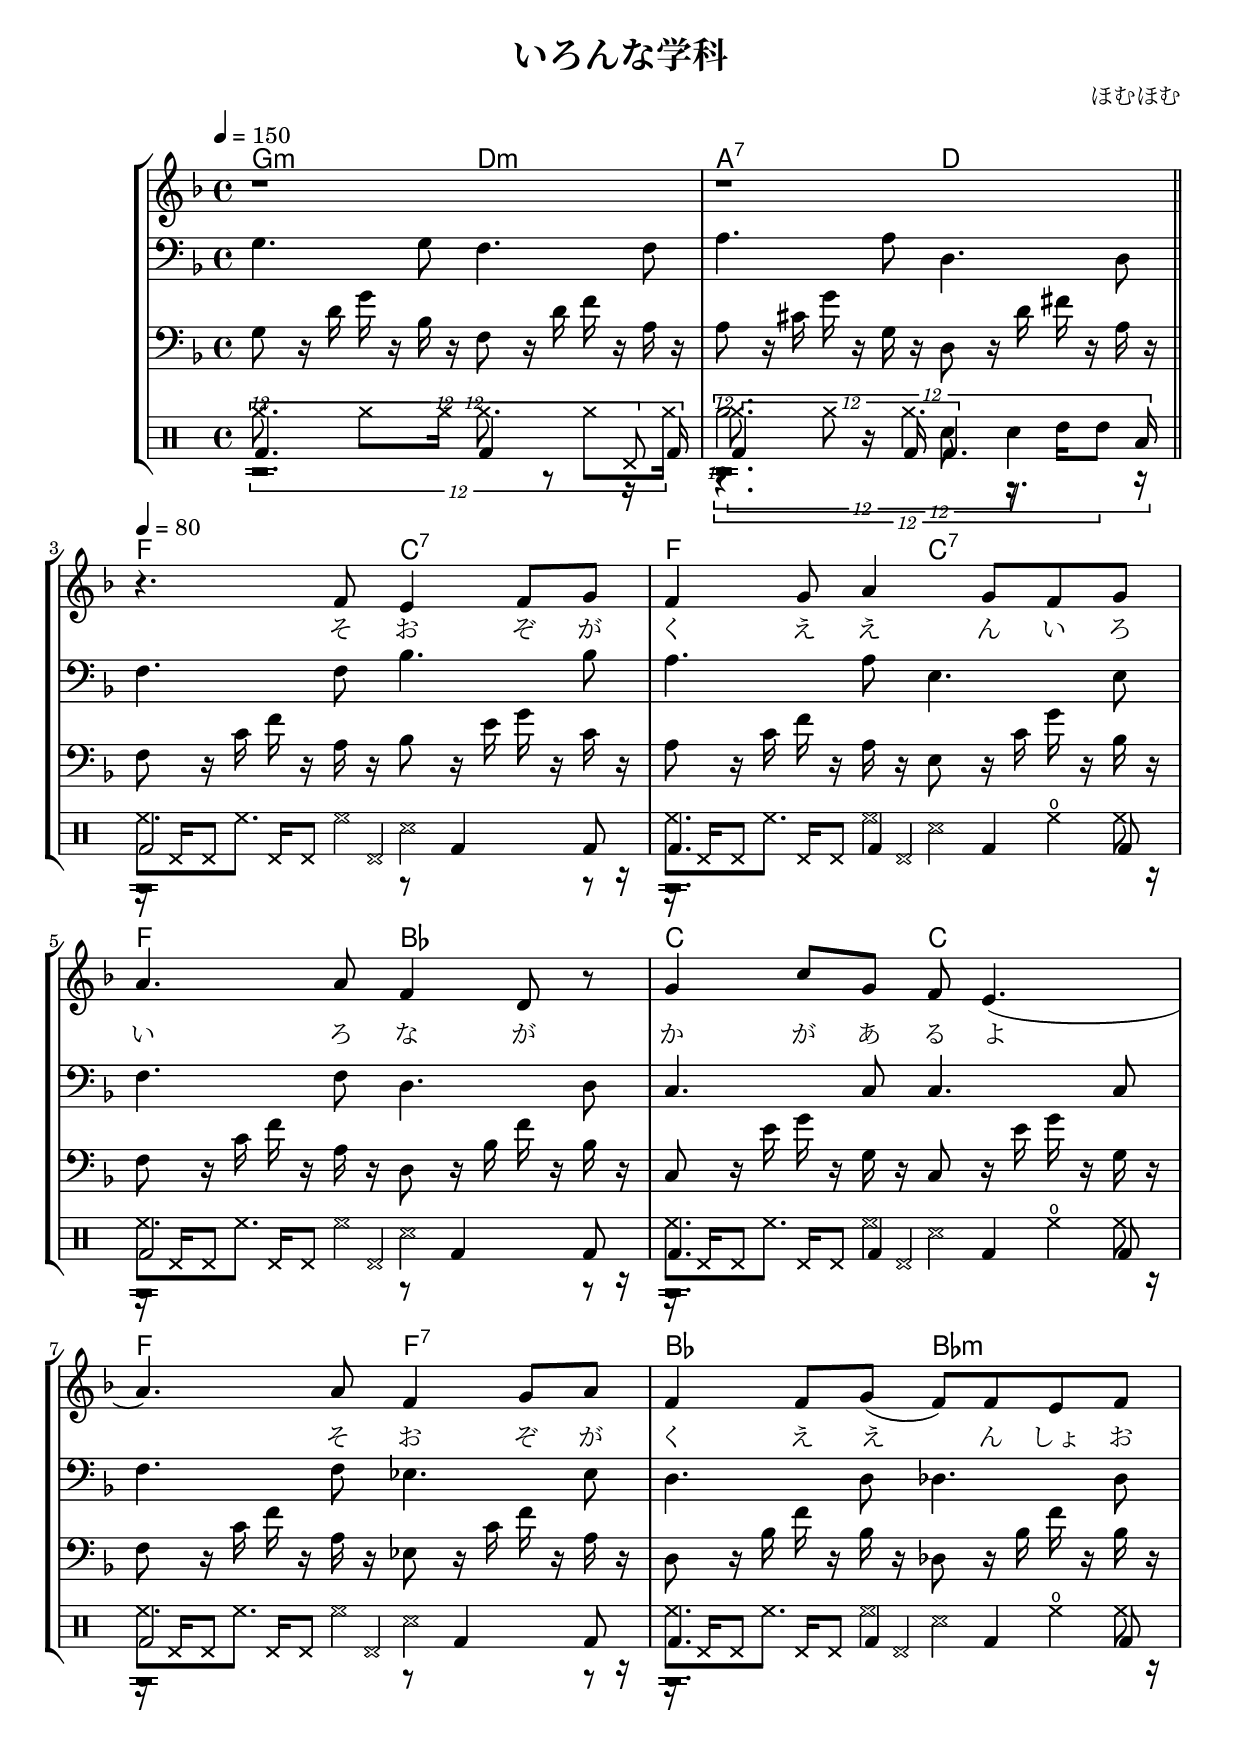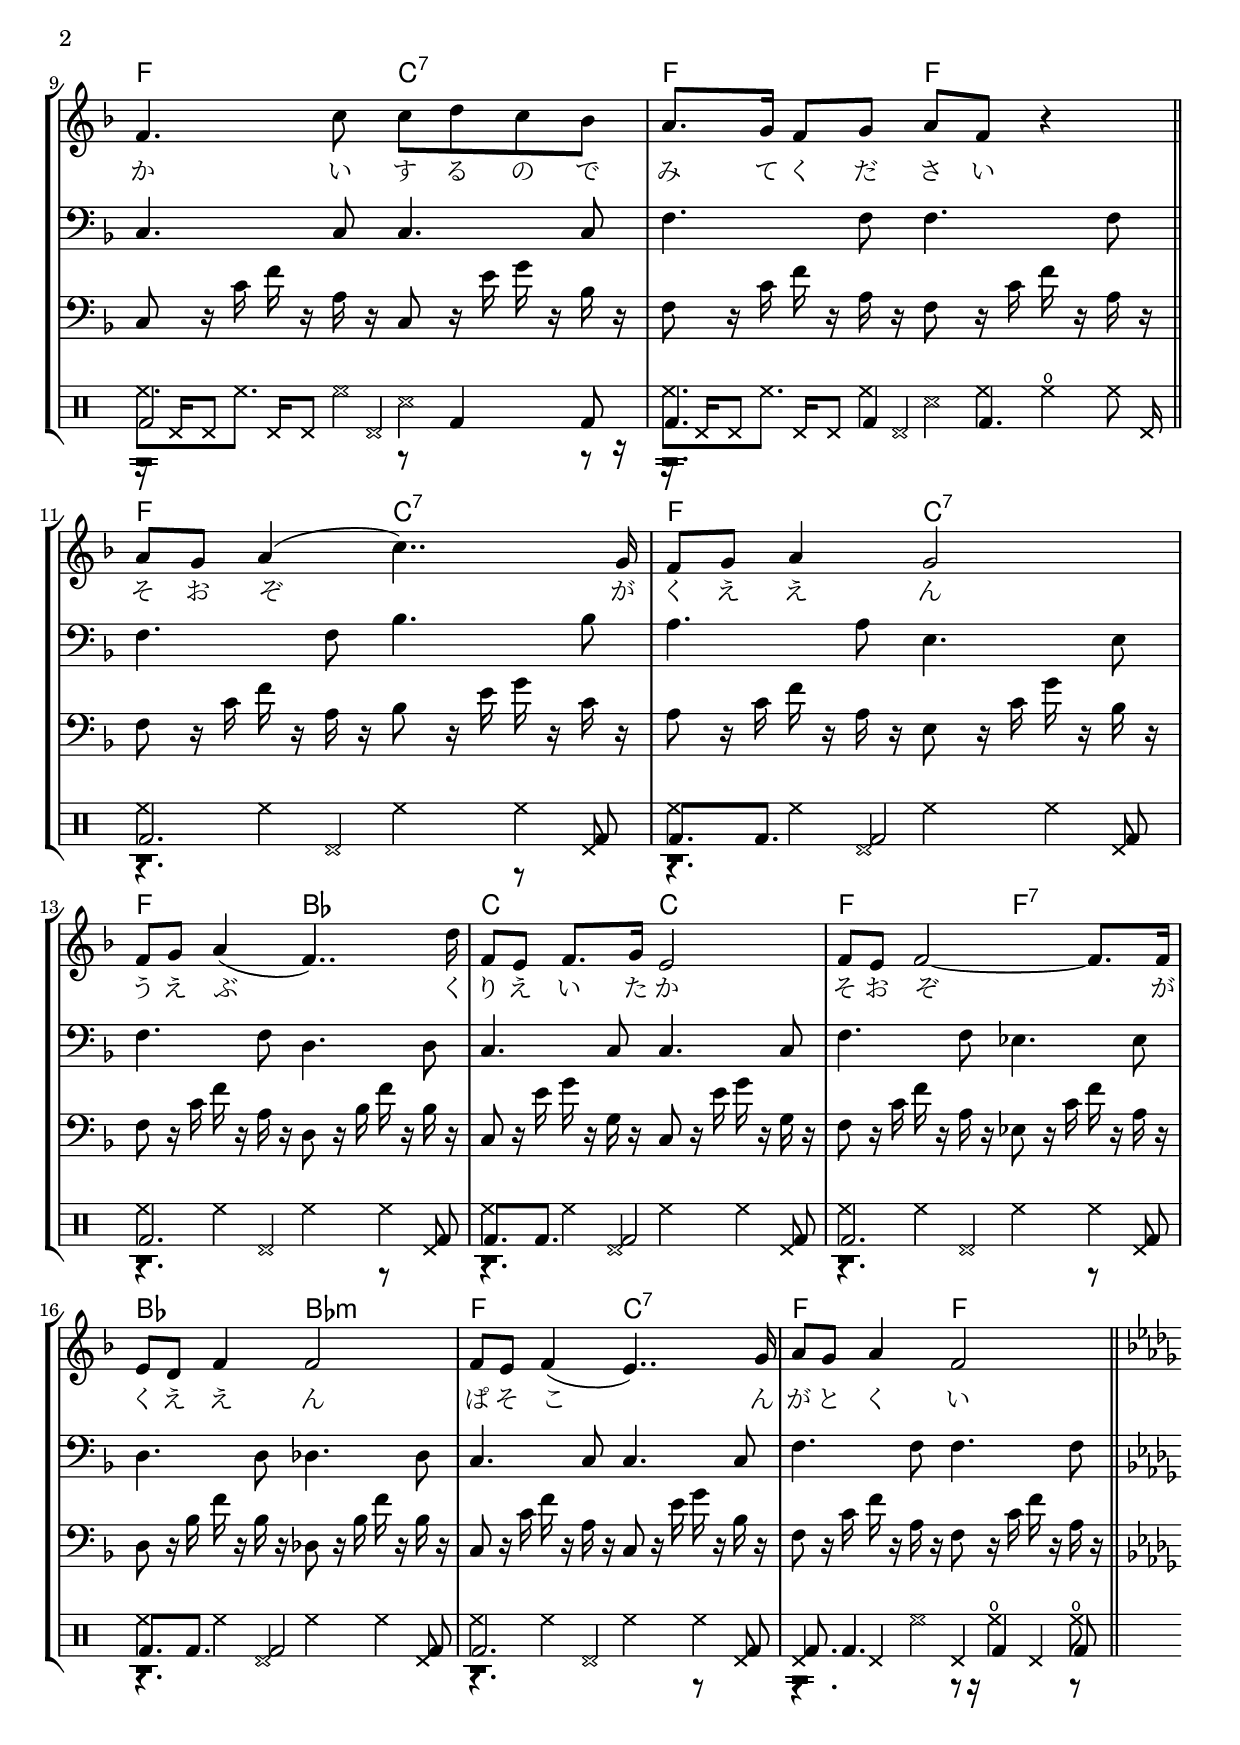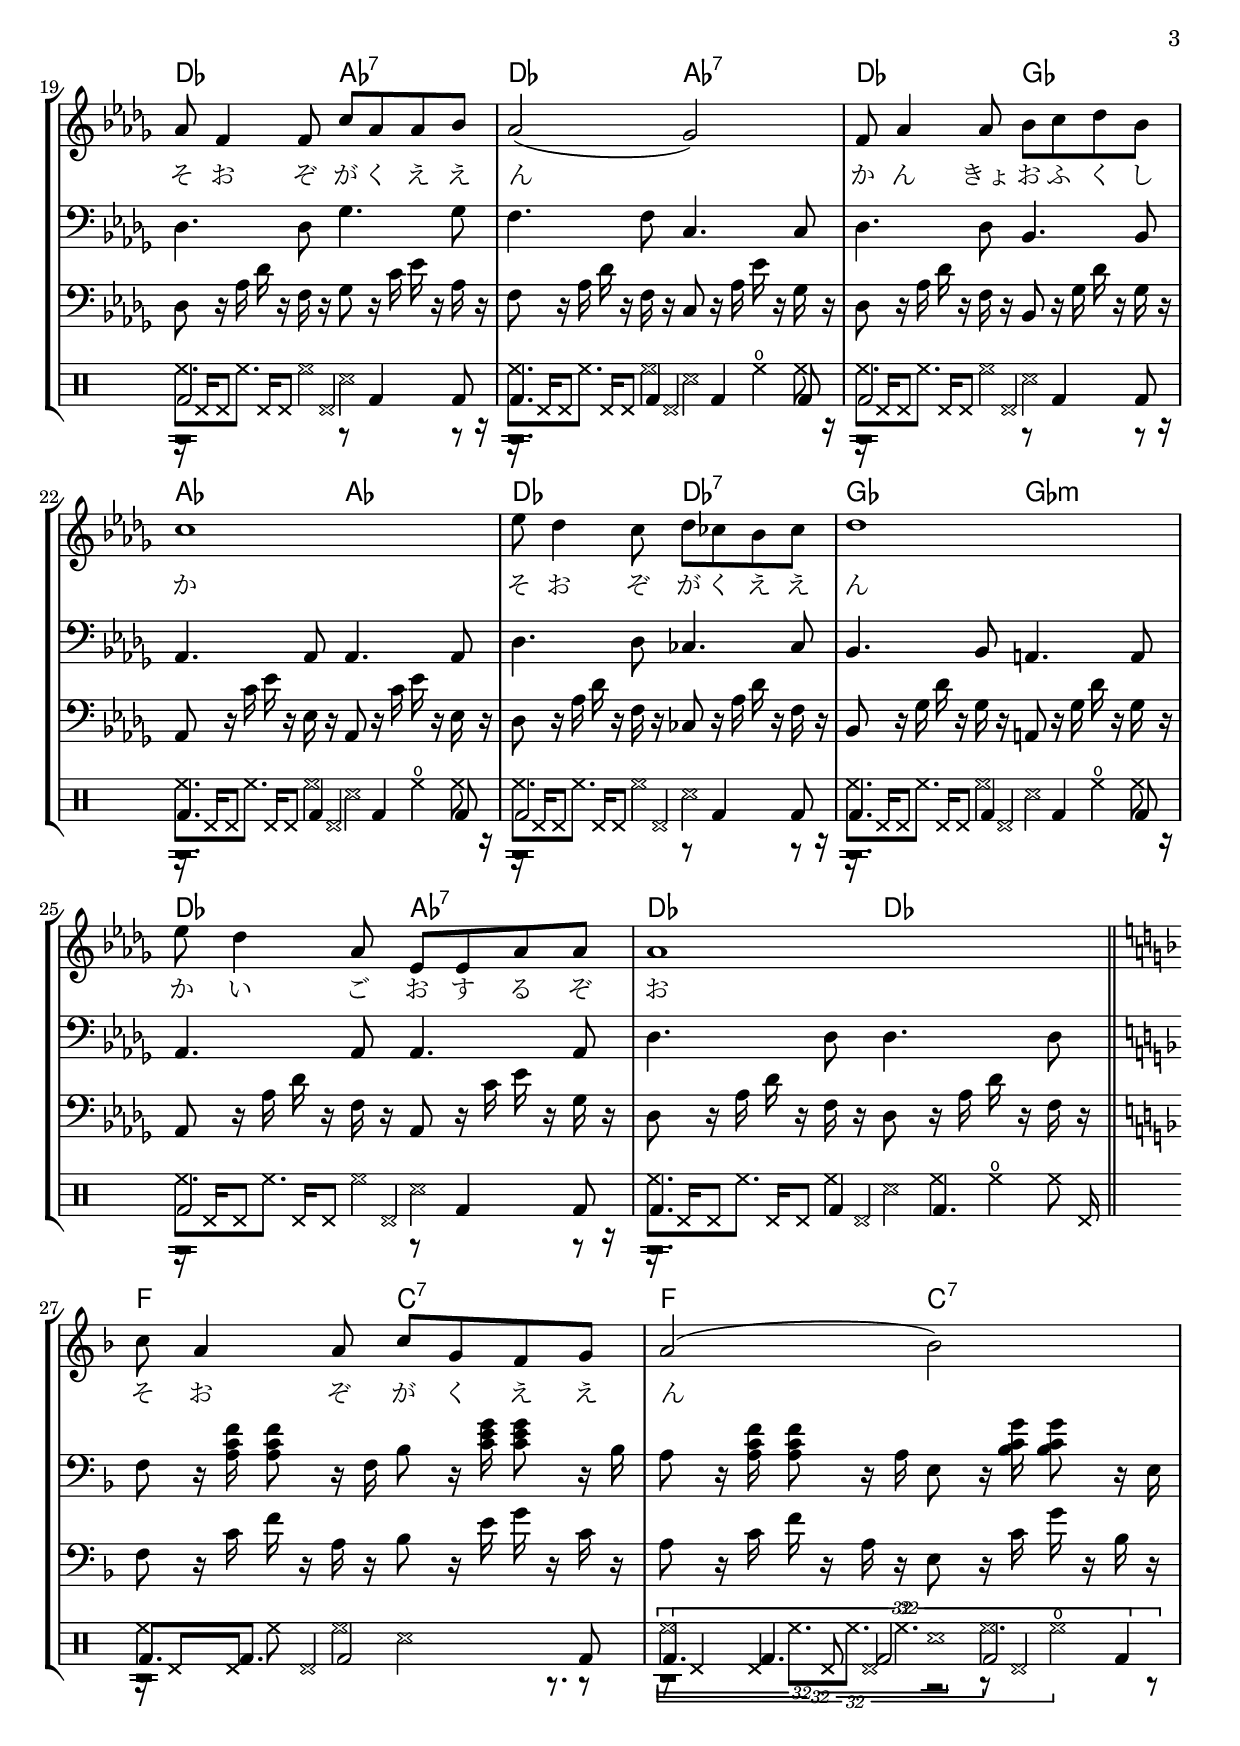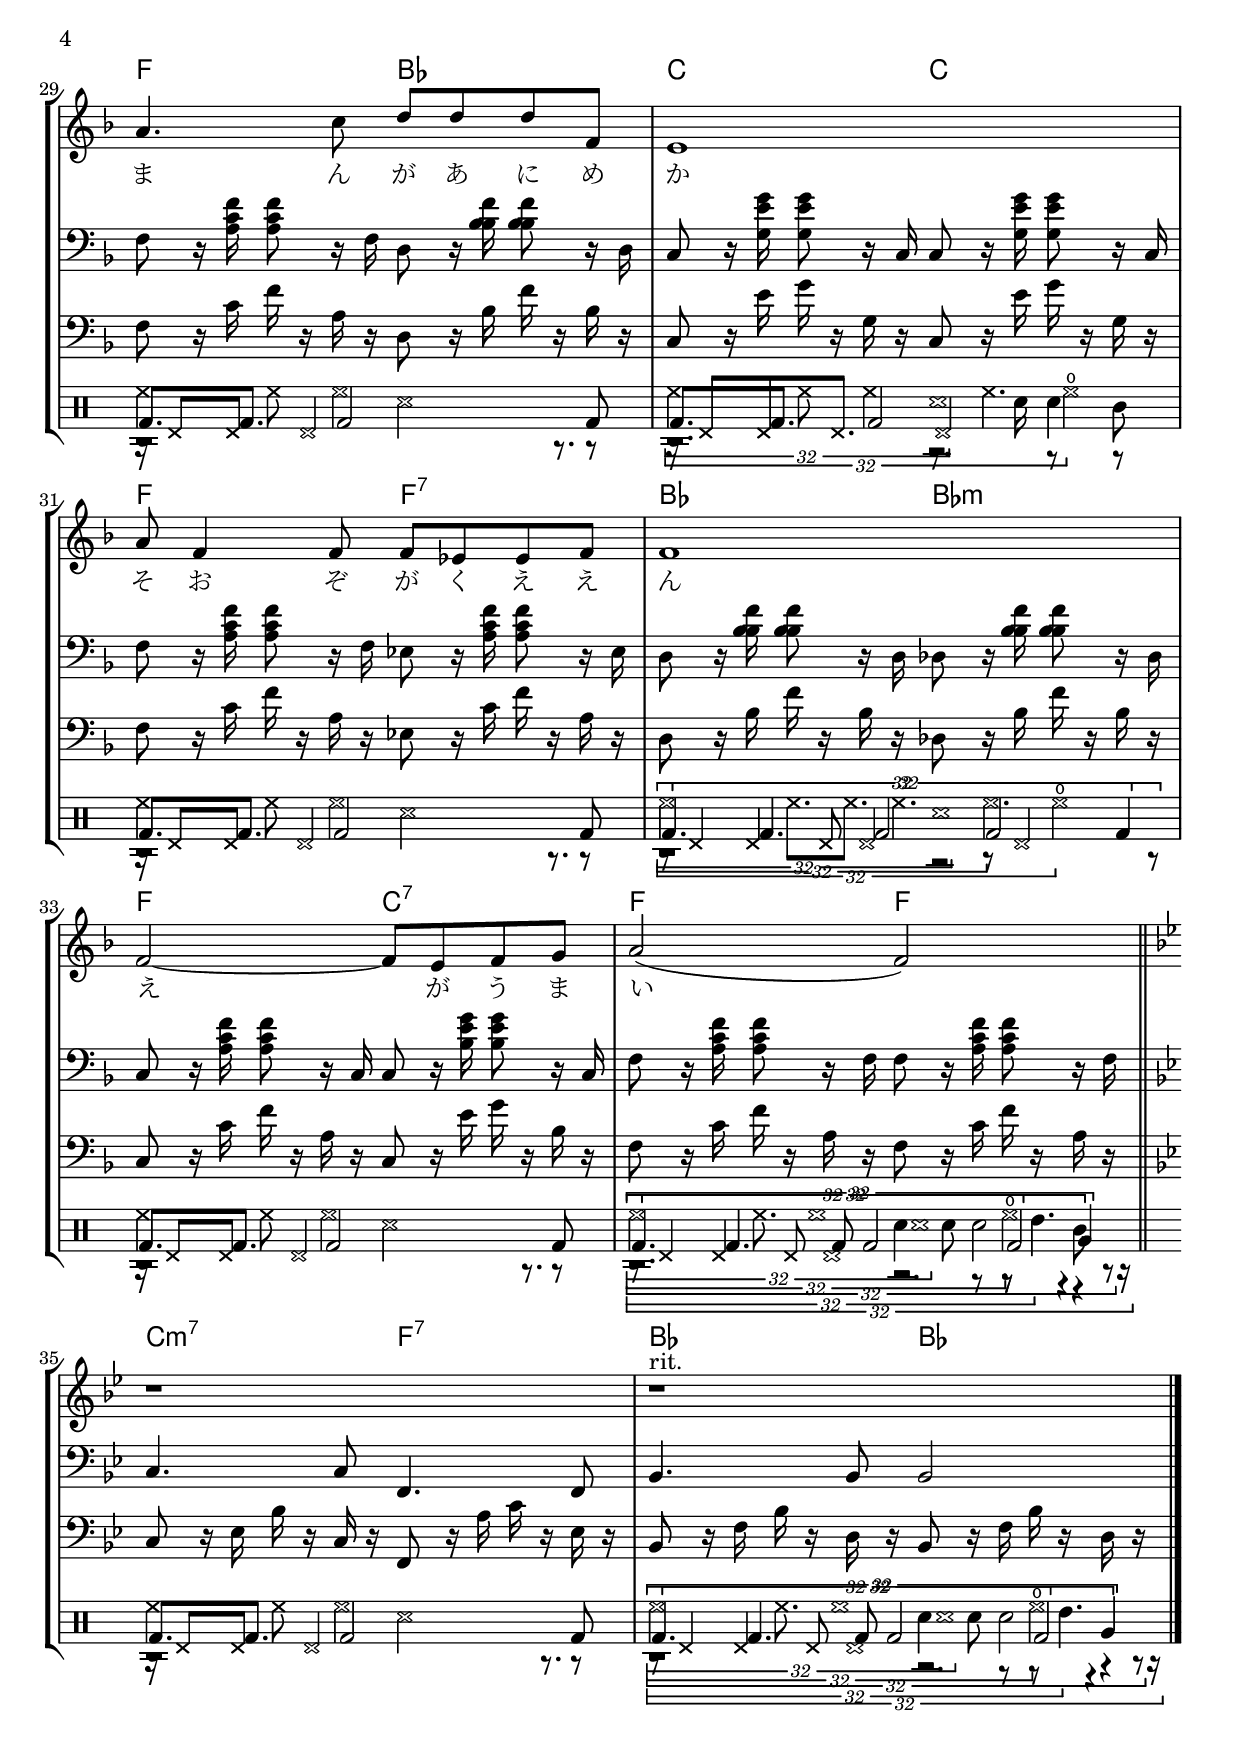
\version "2.12.1"

\header {
	title = \markup {いろんな学科}
	composer = \markup \center-column {ほむほむ}
}

harmony = \chordmode {
	g2:m d:m a:7 d 

	f c:7 f c:7 f bes c c f f:7 bes bes:m f c:7 f f 

	f c:7 f c:7 f bes c c f f:7 bes bes:m f c:7 f f 

	des as:7 des as:7 des ges as as des des:7 ges ges:m des as:7 des des 

	f c:7 f c:7 f bes c c f f:7 bes bes:m f c:7 f f 

	c:min7 f:7 bes bes 
}

melody = {
	\key f \major
	\tempo 4 = 150
	r1 | r1   
	\set Staff.midiInstrument = #"mmi0.38"
		\tempo 4 = 80
r4. f'8  e'4  f'8  g'8 
	f'4  g'8  a'4  g'8  f'8  g'8 
	a'4.  a'8  f'4  d'8  r8 
	g'4  c''8  g'8  f'8  e'4. 
	(a'4.)  a'8  f'4  g'8  a'8 
	f'4  f'8  g'8  (f'8)  f'8  e'8  f'8 
	f'4.  c''8  c''8  d''8  c''8  bes'8 
	a'8.  g'16  f'8  g'8  a'8  f'8  	r4 	\set Staff.midiInstrument = #"mmi0.38"
	 a'8  g'8  a'4  (c''4..)  g'16 
	f'8  g'8  a'4  g'2 
	f'8  g'8  a'4  (f'4..)  d''16 
	f'8  e'8  f'8.  g'16  e'2 
	f'8  e'8  f'2~f'8.  f'16 
	e'8  d'8  f'4  f'2 
	f'8  e'8  f'4  (e'4..)  g'16 
	a'8  g'8  a'4  f'2
	\set Staff.midiInstrument = #"mmi0.38"
		\key des \major
 as'8  f'4  f'8  c''8  as'8  as'8  bes'8 
	as'2  (ges'2) 
	f'8  as'4  as'8  bes'8  c''8  des''8  bes'8 
	c''1 
	es''8  des''4  c''8  des''8  ces''8  bes'8  ces''8 
	des''1 
	es''8  des''4  as'8  es'8  es'8  as'8  as'8 
	as'1
	\set Staff.midiInstrument = #"mmi0.38"
		\key f \major
 c''8  a'4  a'8  c''8  g'8  f'8  g'8 
	a'2  (bes'2) 
	a'4.  c''8  d''8  d''8  d''8  f'8 
	e'1 
	a'8  f'4  f'8  f'8  es'8  es'8  f'8 
	f'1 
	f'2~f'8  e'8  f'8  g'8 
	a'2  (f'2)
	\key bes \major
	r1 | r1^"rit." \bar "|."
}

words = \lyricmode {
	
	そ  お  ぞ  が  く  え  え  ん  い  ろ  い  ろ  な  が  か  が  あ  る  よ  そ  お  ぞ  が  く  え  え  ん  しょ  お  か  い  す  る  の  で  み  て  く  だ  さ  い  
	そ  お  ぞ  が  く  え  え  ん  う  え  ぶ  く  り  え  い  た  か  そ  お  ぞ  が  く  え  え  ん  ぱ  そ  こ  ん  が  と  く  い  
	そ  お  ぞ  が  く  え  え  ん  か  ん  きょ  お  ふ  く  し  か  そ  お  ぞ  が  く  え  え  ん  か  い  ご  お  す  る  ぞ  お  
	そ  お  ぞ  が  く  え  え  ん  ま  ん  が  あ  に  め  か  そ  お  ぞ  が  く  え  え  ん  え  が  う  ま  い  
	
}

tempochange = {
	\tempo 4 = 150
	r1 | r1 \bar "||"
	\tempo 4 = 80
	r1 | r1 | r1 | r1 | r1 | r1 | r1 | r1 \bar "||"
	\tempo 4 = 80
	r1 | r1 | r1 | r1 | r1 | r1 | r1 | r1 \bar "||"
	\tempo 4 = 80
	r1 | r1 | r1 | r1 | r1 | r1 | r1 | r1 \bar "||"
	\tempo 4 = 80
	r1 | r1 | r1 | r1 | r1 | r1 | r1 | r1 \bar "||"
	\tempo 4 = 80
	r1 | \tempo 4 = 60 r2 \tempo 4 = 53 r2 \bar "|."
}

mainacc = {
	\clef bass
	\set Staff.midiInstrument = #"Soprano Sax"
	\key f \major
	\tempo 4 = 150
	g4.g8
	f4.f8
	a4.a8
	d4.d8
	\bar "||"

	\set Staff.midiInstrument = #"Lead 4 (chiff)"
	\tempo 4 = 80
	f4.f8
	bes4.bes8
	a4.a8
	e4.e8
	f4.f8
	d4.d8
	c4.c8
	c4.c8
	f4.f8
	es4.es8
	d4.d8
	des4.des8
	c4.c8
	c4.c8
	f4.f8
	f4.f8
	\bar "||"

	\set Staff.midiInstrument = #"Lead 4 (chiff)"
	f4.f8
	bes4.bes8
	a4.a8
	e4.e8
	f4.f8
	d4.d8
	c4.c8
	c4.c8
	f4.f8
	es4.es8
	d4.d8
	des4.des8
	c4.c8
	c4.c8
	f4.f8
	f4.f8
	\bar "||"

	\set Staff.midiInstrument = #"Pan Flute"
	\key des \major
	des4.des8
	ges4.ges8
	f4.f8
	c4.c8
	des4.des8
	bes,4.bes,8
	as,4.as,8
	as,4.as,8
	des4.des8
	ces4.ces8
	bes,4.bes,8
	a,4.a,8
	as,4.as,8
	as,4.as,8
	des4.des8
	des4.des8
	\bar "||"

	\set Staff.midiInstrument = #"Lead 4 (chiff)"
	\key f \major
	f8 r16 <a c' f'>16 <a c' f'>8 r16 f16
	bes8 r16 <c' e' g'>16 <c' e' g'>8 r16 bes16
	a8 r16 <a c' f'>16 <a c' f'>8 r16 a16
	e8 r16 <bes c' g'>16 <bes c' g'>8 r16 e16
	f8 r16 <a c' f'>16 <a c' f'>8 r16 f16
	d8 r16 <bes bes f'>16 <bes bes f'>8 r16 d16
	c8 r16 <g e' g'>16 <g e' g'>8 r16 c16
	c8 r16 <g e' g'>16 <g e' g'>8 r16 c16
	f8 r16 <a c' f'>16 <a c' f'>8 r16 f16
	es8 r16 <a c' f'>16 <a c' f'>8 r16 es16
	d8 r16 <bes bes f'>16 <bes bes f'>8 r16 d16
	des8 r16 <bes bes f'>16 <bes bes f'>8 r16 des16
	c8 r16 <a c' f'>16 <a c' f'>8 r16 c16
	c8 r16 <bes e' g'>16 <bes e' g'>8 r16 c16
	f8 r16 <a c' f'>16 <a c' f'>8 r16 f16
	f8 r16 <a c' f'>16 <a c' f'>8 r16 f16
	\bar "||"

	\set Staff.midiInstrument = #"Lead 4 (chiff)"
	\key bes \major
	c4.c8
	f,4.f,8
	bes,4.bes,8
	bes,2
	\bar "|."
}

subacc = {
	\clef bass
	\set Staff.midiInstrument = #"Rock Organ"
	\key f \major
	\tempo 4 = 150
	g8r16d'16g'16r16bes16r16
	f8r16d'16f'16r16a16r16
	a8r16cis'16g'16r16g16r16
	d8r16d'16fis'16r16a16r16
	\bar "||"

	\set Staff.midiInstrument = #"Slap Bass 1"
	\tempo 4 = 80
	f8r16c'16f'16r16a16r16
	bes8r16e'16g'16r16c'16r16
	a8r16c'16f'16r16a16r16
	e8r16c'16g'16r16bes16r16
	f8r16c'16f'16r16a16r16
	d8r16bes16f'16r16bes16r16
	c8r16e'16g'16r16g16r16
	c8r16e'16g'16r16g16r16
	f8r16c'16f'16r16a16r16
	es8r16c'16f'16r16a16r16
	d8r16bes16f'16r16bes16r16
	des8r16bes16f'16r16bes16r16
	c8r16c'16f'16r16a16r16
	c8r16e'16g'16r16bes16r16
	f8r16c'16f'16r16a16r16
	f8r16c'16f'16r16a16r16
	\bar "||"

	\set Staff.midiInstrument = #"Slap Bass 1"
	f8r16c'16f'16r16a16r16
	bes8r16e'16g'16r16c'16r16
	a8r16c'16f'16r16a16r16
	e8r16c'16g'16r16bes16r16
	f8r16c'16f'16r16a16r16
	d8r16bes16f'16r16bes16r16
	c8r16e'16g'16r16g16r16
	c8r16e'16g'16r16g16r16
	f8r16c'16f'16r16a16r16
	es8r16c'16f'16r16a16r16
	d8r16bes16f'16r16bes16r16
	des8r16bes16f'16r16bes16r16
	c8r16c'16f'16r16a16r16
	c8r16e'16g'16r16bes16r16
	f8r16c'16f'16r16a16r16
	f8r16c'16f'16r16a16r16
	\bar "||"

	\set Staff.midiInstrument = #"Electric Bass (pick)"
	\key des \major
	des8r16as16des'16r16f16r16
	ges8r16c'16es'16r16as16r16
	f8r16as16des'16r16f16r16
	c8r16as16es'16r16ges16r16
	des8r16as16des'16r16f16r16
	bes,8r16ges16des'16r16ges16r16
	as,8r16c'16es'16r16es16r16
	as,8r16c'16es'16r16es16r16
	des8r16as16des'16r16f16r16
	ces8r16as16des'16r16f16r16
	bes,8r16ges16des'16r16ges16r16
	a,8r16ges16des'16r16ges16r16
	as,8r16as16des'16r16f16r16
	as,8r16c'16es'16r16ges16r16
	des8r16as16des'16r16f16r16
	des8r16as16des'16r16f16r16
	\bar "||"

	\set Staff.midiInstrument = #"Slap Bass 1"
	\key f \major
	f8r16c'16f'16r16a16r16
	bes8r16e'16g'16r16c'16r16
	a8r16c'16f'16r16a16r16
	e8r16c'16g'16r16bes16r16
	f8r16c'16f'16r16a16r16
	d8r16bes16f'16r16bes16r16
	c8r16e'16g'16r16g16r16
	c8r16e'16g'16r16g16r16
	f8r16c'16f'16r16a16r16
	es8r16c'16f'16r16a16r16
	d8r16bes16f'16r16bes16r16
	des8r16bes16f'16r16bes16r16
	c8r16c'16f'16r16a16r16
	c8r16e'16g'16r16bes16r16
	f8r16c'16f'16r16a16r16
	f8r16c'16f'16r16a16r16
	\bar "||"

	\set Staff.midiInstrument = #"Slap Bass 1"
	\key bes \major
	c8r16es16bes16r16c16r16
	f,8r16a16c'16r16es16r16
	bes,8r16f16bes16r16d16r16
	bes,8r16f16bes16r16d16r16
	\bar "|."
}

percA = {
	\drummode {
	\times 16/12{ cymr8. cymr8 cymr16 cymr8. cymr8 cymr16 } |\times 16/12{ cymr8. cymr8 cymr4. r16 } \bar "||"
	r1  |r2. hho4  |r1  |r2. hho4  |r1  |r2. hho4  |r1  |r2. hho4  \bar "||"
	r1  |r1  |r1  |r1  |r1  |r1  |r1  |r2 r8 hho4 hho8  \bar "||"
	r1  |r2. hho4  |r1  |r2. hho4  |r1  |r2. hho4  |r1  |r2. hho4  \bar "||"
	hh4 hh8 hh2 r8  |\times 16/32{ hh2 hh8. hh8. hh4. hh2. } |hh4 hh8 hh2 r8  |hh4 hh8 hh4 hh4.  |hh4 hh8 hh2 r8  |\times 16/32{ hh2 hh8. hh8. hh4. hh2. } |hh4 hh8 hh2 r8  |\times 16/32{ hh2 hh8. hh1 r4 r16 } \bar "||"
	hh4 hh8 hh2 r8  |\times 16/32{ hh2 hh8. hh1 r4 r16 } \bar "|."
	}
}

percB = {
	\drummode {
	\times 16/12{ r2 r8 hhp8 } |\times 16/12{ r2. } \bar "||"
	r16 hhp16 hhp8 hhp16 hhp8 hhp2 r16  |r16 hhp16 hhp8 hhp16 hhp8 hhp2 r16  |r16 hhp16 hhp8 hhp16 hhp8 hhp2 r16  |r16 hhp16 hhp8 hhp16 hhp8 hhp2 r16  |r16 hhp16 hhp8 hhp16 hhp8 hhp2 r16  |r16 hhp16 hhp8 hhp16 hhp8 hhp2 r16  |r16 hhp16 hhp8 hhp16 hhp8 hhp2 r16  |r16 hhp16 hhp8 hhp16 hhp8 hhp2 hhp16  \bar "||"
	r4. hhp2 hhp8  |r4. hhp2 hhp8  |r4. hhp2 hhp8  |r4. hhp2 hhp8  |r4. hhp2 hhp8  |r4. hhp2 hhp8  |r4. hhp2 hhp8  |hhp4 hhp4 hhp4 hhp4  \bar "||"
	r16 hhp16 hhp8 hhp16 hhp8 hhp2 r16  |r16 hhp16 hhp8 hhp16 hhp8 hhp2 r16  |r16 hhp16 hhp8 hhp16 hhp8 hhp2 r16  |r16 hhp16 hhp8 hhp16 hhp8 hhp2 r16  |r16 hhp16 hhp8 hhp16 hhp8 hhp2 r16  |r16 hhp16 hhp8 hhp16 hhp8 hhp2 r16  |r16 hhp16 hhp8 hhp16 hhp8 hhp2 r16  |r16 hhp16 hhp8 hhp16 hhp8 hhp2 hhp16  \bar "||"
	r16 hhp8 hhp8 hhp2 r8.  |\times 16/32{ r8 hhp4 hhp4 hhp8 hhp2 r8 hhp2 r8 } |r16 hhp8 hhp8 hhp2 r8.  |r16 hhp8 hhp8 hhp8. hhp2  |r16 hhp8 hhp8 hhp2 r8.  |\times 16/32{ r8 hhp4 hhp4 hhp8 hhp2 r8 hhp2 r8 } |r16 hhp8 hhp8 hhp2 r8.  |\times 16/32{ r8 hhp4 hhp4 hhp8 hhp1 r4 } \bar "||"
	r16 hhp8 hhp8 hhp2 r8.  |\times 16/32{ r8 hhp4 hhp4 hhp8 hhp1 r4 } \bar "|."
	}
}

percC = {
	\drummode {
	\times 16/12{ bd4. bd4 r16 bd16 } |\times 16/12{ bd4 r16 bd16 bd4. } \bar "||"
	hh8. hh8. hh2 r8  |hh8. hh8. hh2 hh8  |hh8. hh8. hh2 r8  |hh8. hh8. hh2 hh8  |hh8. hh8. hh2 r8  |hh8. hh8. hh2 hh8  |hh8. hh8. hh2 r8  |hh8. hh8. hh4 hh4 hh8  \bar "||"
	hh4 hh4 hh4 hh4  |hh4 hh4 hh4 hh4  |hh4 hh4 hh4 hh4  |hh4 hh4 hh4 hh4  |hh4 hh4 hh4 hh4  |hh4 hh4 hh4 hh4  |hh4 hh4 hh4 hh4  |r4. hh2 r8  \bar "||"
	hh8. hh8. hh2 r8  |hh8. hh8. hh2 hh8  |hh8. hh8. hh2 r8  |hh8. hh8. hh2 hh8  |hh8. hh8. hh2 r8  |hh8. hh8. hh2 hh8  |hh8. hh8. hh2 r8  |hh8. hh8. hh4 hh4 hh8  \bar "||"
	r1  |\times 16/32{ r1 r2 hho2 } |r1  |\times 16/32{ r1 r2 hho2 } |r1  |\times 16/32{ r1 r2 hho2 } |r1  |\times 16/32{ r1 r2 hho2 } \bar "||"
	r1  |\times 16/32{ r1 r2 hho2 } \bar "|."
	}
}

percD = {
	\drummode {
	\times 16/12{ r2. } |\times 16/12{ rb2. } \bar "||"
	r2 ss2  |r2 ss2  |r2 ss2  |r2 ss2  |r2 ss2  |r2 ss2  |r2 ss2  |r2 ss2  \bar "||"
	bd2. r8 bd8  |bd8. bd8. bd2 bd8  |bd2. r8 bd8  |bd8. bd8. bd2 bd8  |bd2. r8 bd8  |bd8. bd8. bd2 bd8  |bd2. r8 bd8  |bd8. bd4. r16 bd4 bd8  \bar "||"
	r2 ss2  |r2 ss2  |r2 ss2  |r2 ss2  |r2 ss2  |r2 ss2  |r2 ss2  |r2 ss2  \bar "||"
	bd8. bd8. bd2 bd8  |\times 16/32{ bd4. bd4. bd2 bd2 bd4 } |bd8. bd8. bd2 bd8  |bd8. bd8. bd2 r8  |bd8. bd8. bd2 bd8  |\times 16/32{ bd4. bd4. bd2 bd2 bd4 } |bd8. bd8. bd2 bd8  |\times 16/32{ bd4. bd4. bd8 bd2 r8 bd2 } \bar "||"
	bd8. bd8. bd2 bd8  |\times 16/32{ bd4. bd4. bd8 bd2 r8 bd2 } \bar "|."
	}
}

percE = {
	\drummode {
	r1 |\times 16/12{ r4. sn8 sn4 } \bar "||"
	bd2 r8 bd4 bd8  |bd4. bd4 bd4 bd8  |bd2 r8 bd4 bd8  |bd4. bd4 bd4 bd8  |bd2 r8 bd4 bd8  |bd4. bd4 bd4 bd8  |bd2 r8 bd4 bd8  |bd4. bd4 bd4.  \bar "||"
	r1 | r1 | r1 | r1 | r1 | r1 | r1 | r1 \bar "||"
	bd2 r8 bd4 bd8  |bd4. bd4 bd4 bd8  |bd2 r8 bd4 bd8  |bd4. bd4 bd4 bd8  |bd2 r8 bd4 bd8  |bd4. bd4 bd4 bd8  |bd2 r8 bd4 bd8  |bd4. bd4 bd4.  \bar "||"
	r2 ss2  |\times 16/32{ r1 ss1 } |r2 ss2  |\times 16/32{ r1 ss1 } |r2 ss2  |\times 16/32{ r1 ss1 } |r2 ss2  |\times 16/32{ r1 ss1 } \bar "||"
	r2 ss2  |\times 16/32{ r1 ss1 } \bar "|."
	}
}

percF = {
	\drummode {
	r1 |\times 16/12{ r2 r16 tommh16 tommh8 } \bar "||"
	r1 | r1 | r1 | r1 | r1 | r1 | r1 | r1 \bar "||"
	r1 | r1 | r1 | r1 | r1 | r1 | r1 | r1 \bar "||"
	r1 | r1 | r1 | r1 | r1 | r1 | r1 | r1 \bar "||"
	r1 |r1 |r1 |r2 r8. sn16 sn4  |r1 |r1 |r1 |\times 16/32{ r1 sn4 sn8 sn2 r8 } \bar "||"
	r1 |\times 16/32{ r1 sn4 sn8 sn2 r8 } \bar "|."
	}
}

percG = {
	\drummode {
	r1 |\times 16/12{ r2 r8. toml16 } \bar "||"
	r1 | r1 | r1 | r1 | r1 | r1 | r1 | r1 \bar "||"
	r1 | r1 | r1 | r1 | r1 | r1 | r1 | r1 \bar "||"
	r1 | r1 | r1 | r1 | r1 | r1 | r1 | r1 \bar "||"
	r1 |r1 |r1 |r2. r8 tomml8  |r1 |r1 |r1 |r2. r8 tomml8  \bar "||"
	r1 |r1 \bar "|."
	}
}

percH = {
	\drummode {
	r1 | r1 \bar "||"
	r1 | r1 | r1 | r1 | r1 | r1 | r1 | r1 \bar "||"
	r1 | r1 | r1 | r1 | r1 | r1 | r1 | r1 \bar "||"
	r1 | r1 | r1 | r1 | r1 | r1 | r1 | r1 \bar "||"
	r1 |r1 |r1 |r1 |r1 |r1 |r1 |\times 16/32{ r1 r2 r8 tommh4. } \bar "||"
	r1 |\times 16/32{ r1 r2 r8 tommh4. } \bar "|."
	}
}

percI = {
	\drummode {
	r1 | r1 \bar "||"
	r1 | r1 | r1 | r1 | r1 | r1 | r1 | r1 \bar "||"
	r1 | r1 | r1 | r1 | r1 | r1 | r1 | r1 \bar "||"
	r1 | r1 | r1 | r1 | r1 | r1 | r1 | r1 \bar "||"
	r1 |r1 |r1 |r1 |r1 |r1 |r1 |\times 16/32{ r1 r2. tomfh4 } \bar "||"
	r1 |\times 16/32{ r1 r2. tomfh4 } \bar "|."
	}
}

\score {
	<<
		\new StaffGroup <<
			\new ChordNames {\harmony}
			\new Voice = "melody" {\melody}
			\new Lyrics \lyricsto "melody" \words
			\new Staff = "mainacc" {\mainacc}
			\new Staff = "subacc" {\subacc}
			\new DrumStaff <<
				\new DrumVoice {\percA}
				\new DrumVoice {\percB}
				\new DrumVoice {\percC}
				\new DrumVoice {\percD}
				\new DrumVoice {\percE}
				\new DrumVoice {\percF}
				\new DrumVoice {\percG}
				\new DrumVoice {\percH}
				\new DrumVoice {\percI}
			>>
		>>
	>>
	\layout { }
}
